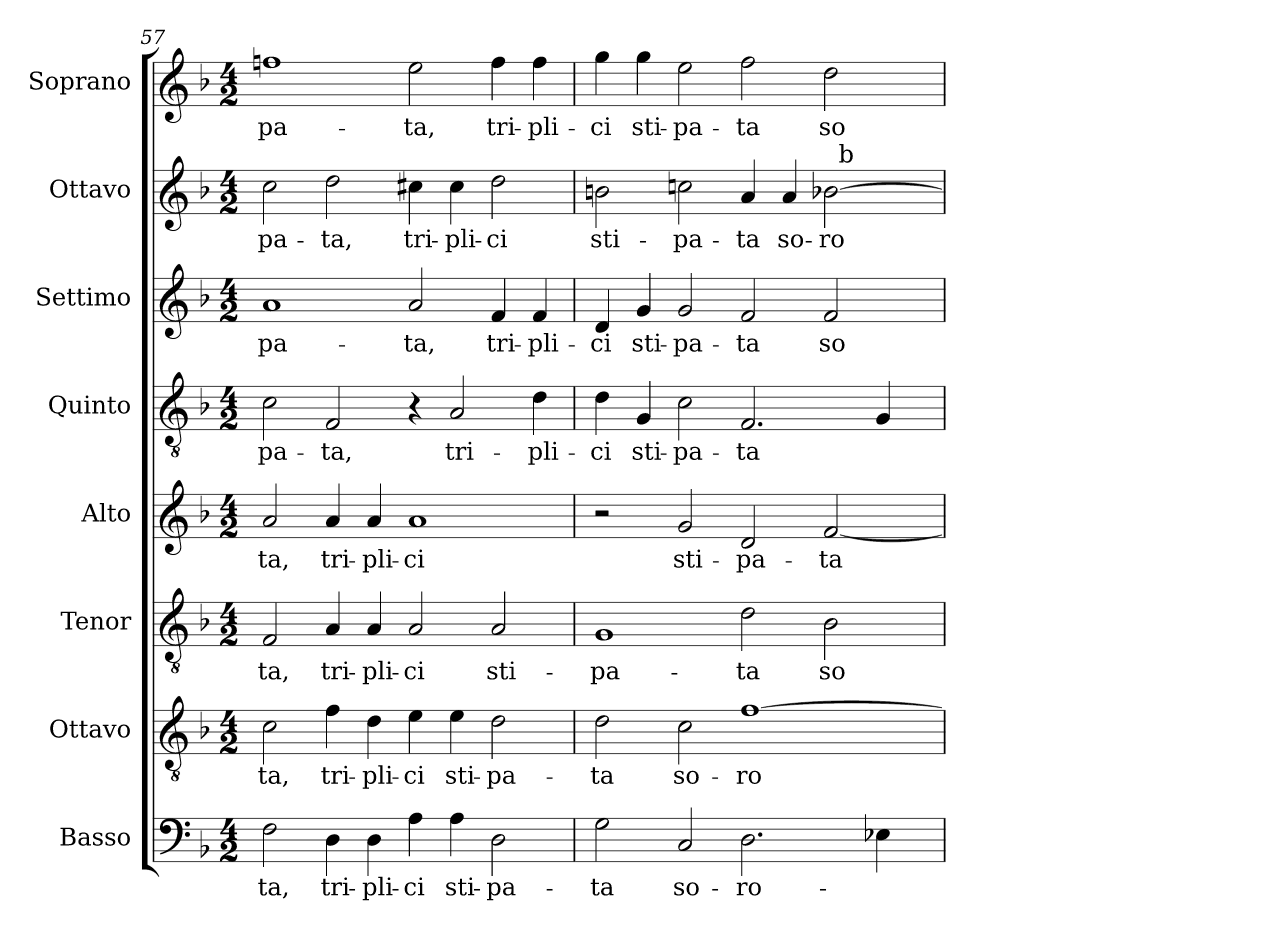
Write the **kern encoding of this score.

**kern	**text	**kern	**text	**kern	**text	**kern	**text	**kern	**text	**kern	**text	**kern	**text	**kern	**text
*part8	*part8	*part7	*part7	*part6	*part6	*part5	*part5	*part4	*part4	*part3	*part3	*part2	*part2	*part1	*part1
*staff8	*staff8	*staff7	*staff7	*staff6	*staff6	*staff5	*staff5	*staff4	*staff4	*staff3	*staff3	*staff2	*staff2	*staff1	*staff1
*I"Basso	*	*I"Ottavo	*	*I"Tenor	*	*I"Alto	*	*I"Quinto	*	*I"Settimo	*	*I"Ottavo	*	*I"Soprano	*
*I'B.	*	*I'Ot.	*	*I'T.	*	*I'A.	*	*I'Q.	*	*I'St.	*	*	*	*I'S.	*
*clefF4	*	*clefGv2	*	*clefGv2	*	*clefG2	*	*clefGv2	*	*clefG2	*	*clefG2	*	*clefG2	*
*	*	*ITrd7c12	*	*ITrd7c12	*	*	*	*ITrd7c12	*	*	*	*	*	*	*
*k[b-]	*	*k[b-]	*	*k[b-]	*	*k[b-]	*	*k[b-]	*	*k[b-]	*	*k[b-]	*	*k[b-]	*
*F:	*	*F:	*	*F:	*	*F:	*	*F:	*	*F:	*	*F:	*	*F:	*
*M4/2	*	*M4/2	*	*M4/2	*	*M4/2	*	*M4/2	*	*M4/2	*	*M4/2	*	*M4/2	*
=57	=57	=57	=57	=57	=57	=57	=57	=57	=57	=57	=57	=57	=57	=57	=57
!	!LO:LY:b:color=#000000	!	!	!	!	!	!	!	!	!	!	!	!	!	!
!	!	!	!LO:LY:b:color=#000000	!	!	!	!	!	!	!	!	!	!	!	!
!	!	!	!	!	!LO:LY:b:color=#000000	!	!	!	!	!	!	!	!	!	!
!	!	!	!	!	!	!	!LO:LY:b:color=#000000	!	!	!	!	!	!	!	!
!	!	!	!	!	!	!	!	!	!LO:LY:b:color=#000000	!	!	!	!	!	!
!	!	!	!	!	!	!	!	!	!	!	!LO:LY:b:color=#000000	!	!	!	!
!	!	!	!	!	!	!	!	!	!	!	!	!	!LO:LY:b:color=#000000	!	!
!	!	!	!	!	!	!	!	!	!	!	!	!	!	!	!LO:LY:b:color=#000000
2Fi\	-ta,	2Ci\	-ta,	2FFi/	-ta,	2ai/	-ta,	2Ci\	-pa-	1ai	-pa-	2cci\	-pa-	1ffni	-pa-
!	!LO:LY:b:color=#000000	!	!	!	!	!	!	!	!	!	!	!	!	!	!
!	!	!	!LO:LY:b:color=#000000	!	!	!	!	!	!	!	!	!	!	!	!
!	!	!	!	!	!LO:LY:b:color=#000000	!	!	!	!	!	!	!	!	!	!
!	!	!	!	!	!	!	!LO:LY:b:color=#000000	!	!	!	!	!	!	!	!
!	!	!	!	!	!	!	!	!	!LO:LY:b:color=#000000	!	!	!	!	!	!
!	!	!	!	!	!	!	!	!	!	!	!	!	!LO:LY:b:color=#000000	!	!
4Di\	tri-	4Fi\	tri-	4AAi/	tri-	4ai/	tri-	2FFi/	-ta,	.	.	2ddi\	-ta,	.	.
!	!LO:LY:b:color=#000000	!	!	!	!	!	!	!	!	!	!	!	!	!	!
!	!	!	!LO:LY:b:color=#000000	!	!	!	!	!	!	!	!	!	!	!	!
!	!	!	!	!	!LO:LY:b:color=#000000	!	!	!	!	!	!	!	!	!	!
!	!	!	!	!	!	!	!LO:LY:b:color=#000000	!	!	!	!	!	!	!	!
4Di\	-pli-	4Di\	-pli-	4AAi/	-pli-	4ai/	-pli-	.	.	.	.	.	.	.	.
!	!LO:LY:b:color=#000000	!	!	!	!	!	!	!	!	!	!	!	!	!	!
!	!	!	!LO:LY:b:color=#000000	!	!	!	!	!	!	!	!	!	!	!	!
!	!	!	!	!	!LO:LY:b:color=#000000	!	!	!	!	!	!	!	!	!	!
!	!	!	!	!	!	!	!LO:LY:b:color=#000000	!	!	!	!	!	!	!	!
!	!	!	!	!	!	!	!	!	!	!	!LO:LY:b:color=#000000	!	!	!	!
!	!	!	!	!	!	!	!	!	!	!	!	!	!LO:LY:b:color=#000000	!	!
!	!	!	!	!	!	!	!	!	!	!	!	!	!	!	!LO:LY:b:color=#000000
4Ai\	-ci	4Ei\	-ci	2AAi/	-ci	1ai	-ci	4r	.	2ai/	-ta,	4cc#Xi\	tri-	2eei\	-ta,
!	!LO:LY:b:color=#000000	!	!	!	!	!	!	!	!	!	!	!	!	!	!
!	!	!	!LO:LY:b:color=#000000	!	!	!	!	!	!	!	!	!	!	!	!
!	!	!	!	!	!	!	!	!	!LO:LY:b:color=#000000	!	!	!	!	!	!
!	!	!	!	!	!	!	!	!	!	!	!	!	!LO:LY:b:color=#000000	!	!
4Ai\	sti-	4Ei\	sti-	.	.	.	.	2AAi/	tri-	.	.	4cc#i\	-pli-	.	.
!	!LO:LY:b:color=#000000	!	!	!	!	!	!	!	!	!	!	!	!	!	!
!	!	!	!LO:LY:b:color=#000000	!	!	!	!	!	!	!	!	!	!	!	!
!	!	!	!	!	!LO:LY:b:color=#000000	!	!	!	!	!	!	!	!	!	!
!	!	!	!	!	!	!	!	!	!	!	!LO:LY:b:color=#000000	!	!	!	!
!	!	!	!	!	!	!	!	!	!	!	!	!	!LO:LY:b:color=#000000	!	!
!	!	!	!	!	!	!	!	!	!	!	!	!	!	!	!LO:LY:b:color=#000000
2Di\	-pa-	2Di\	-pa-	2AAi/	sti-	.	.	.	.	4fi/	tri-	2ddi\	-ci	4ffi\	tri-
!	!	!	!	!	!	!	!	!	!LO:LY:b:color=#000000	!	!	!	!	!	!
!	!	!	!	!	!	!	!	!	!	!	!LO:LY:b:color=#000000	!	!	!	!
!	!	!	!	!	!	!	!	!	!	!	!	!	!	!	!LO:LY:b:color=#000000
.	.	.	.	.	.	.	.	4Di\	-pli-	4fi/	-pli-	.	.	4ffi\	-pli-
!!LO:PB:g=z
=58	=58	=58	=58	=58	=58	=58	=58	=58	=58	=58	=58	=58	=58	=58	=58
!	!LO:LY:b:color=#000000	!	!	!	!	!	!	!	!	!	!	!	!	!	!
!	!	!	!LO:LY:b:color=#000000	!	!	!	!	!	!	!	!	!	!	!	!
!	!	!	!	!	!LO:LY:b:color=#000000	!	!	!	!	!	!	!	!	!	!
!	!	!	!	!	!	!	!	!	!LO:LY:b:color=#000000	!	!	!	!	!	!
!	!	!	!	!	!	!	!	!	!	!	!LO:LY:b:color=#000000	!	!	!	!
!	!	!	!	!	!	!	!	!	!	!	!	!	!LO:LY:b:color=#000000	!	!
!	!	!	!	!	!	!	!	!	!	!	!	!	!	!	!LO:LY:b:color=#000000
*	*	*	*	*	*	*	*	*	*	*	*	*^	*	*	*
2Gi\	-ta	2Di\	-ta	1GGi	-pa-	2r	.	4Di\	-ci	4di/	-ci	2bni\	1ryy	sti-	4ggi\	-ci
!	!	!	!	!	!	!	!	!	!LO:LY:b:color=#000000	!	!	!	!	!	!	!
!	!	!	!	!	!	!	!	!	!	!	!LO:LY:b:color=#000000	!	!	!	!	!
!	!	!	!	!	!	!	!	!	!	!	!	!	!	!	!	!LO:LY:b:color=#000000
.	.	.	.	.	.	.	.	4GGi/	sti-	4gi/	sti-	.	.	.	4ggi\	sti-
!	!LO:LY:b:color=#000000	!	!	!	!	!	!	!	!	!	!	!	!	!	!	!
!	!	!	!LO:LY:b:color=#000000	!	!	!	!	!	!	!	!	!	!	!	!	!
!	!	!	!	!	!	!	!LO:LY:b:color=#000000	!	!	!	!	!	!	!	!	!
!	!	!	!	!	!	!	!	!	!LO:LY:b:color=#000000	!	!	!	!	!	!	!
!	!	!	!	!	!	!	!	!	!	!	!LO:LY:b:color=#000000	!	!	!	!	!
!	!	!	!	!	!	!	!	!	!	!	!	!	!	!LO:LY:b:color=#000000	!	!
!	!	!	!	!	!	!	!	!	!	!	!	!	!	!	!	!LO:LY:b:color=#000000
2Ci/	so-	2Ci\	so-	.	.	2gi/	sti-	2Ci\	-pa-	2gi/	-pa-	2ccni\	.	-pa-	2eei\	-pa-
!	!LO:LY:b:color=#000000	!	!	!	!	!	!	!	!	!	!	!	!	!	!	!
!	!	!	!LO:LY:b:color=#000000	!	!	!	!	!	!	!	!	!	!	!	!	!
!	!	!	!	!	!LO:LY:b:color=#000000	!	!	!	!	!	!	!	!	!	!	!
!	!	!	!	!	!	!	!LO:LY:b:color=#000000	!	!	!	!	!	!	!	!	!
!	!	!	!	!	!	!	!	!	!LO:LY:b:color=#000000	!	!	!	!	!	!	!
!	!	!	!	!	!	!	!	!	!	!	!LO:LY:b:color=#000000	!	!	!	!	!
!	!	!	!	!	!	!	!	!	!	!	!	!	!	!LO:LY:b:color=#000000	!	!
!	!	!	!	!	!	!	!	!	!	!	!	!	!	!	!	!LO:LY:b:color=#000000
2.Di\	-ro-	[1Fi	-ro-	2Di\	-ta	2di/	-pa-	2.FFi/	-ta	2fi/	-ta	4ai/	2ryy	-ta	2ffi\	-ta
!	!	!	!	!	!	!	!	!	!	!	!	!	!	!LO:LY:b:color=#000000	!	!
.	.	.	.	.	.	.	.	.	.	.	.	4ai/	.	so-	.	.
!	!	!	!	!	!LO:LY:b:color=#000000	!	!	!	!	!	!	!	!	!	!	!
!	!	!	!	!	!	!	!LO:LY:b:color=#000000	!	!	!	!	!	!	!	!	!
!	!	!	!	!	!	!	!	!	!	!	!LO:LY:b:color=#000000	!	!	!	!	!
!	!	!	!	!	!	!	!	!	!	!	!	!	!	!LO:LY:b:color=#000000	!	!
!	!	!	!	!	!	!	!	!	!	!	!	!	!	!	!	!LO:LY:b:color=#000000
.	.	.	.	2BB-i\	so-	[2fi/	-ta	.	.	2fi/	so-	[2b-i\	32ryy	-ro-	2ddi\	so-
.	.	.	.	.	.	.	.	.	.	.	.	.	256ryy	.	.	.
!	!	!	!	!	!	!	!	!	!	!	!	!	!LO:TX:a:t=b	!	!	!
.	.	.	.	.	.	.	.	.	.	.	.	.	4ryy	.	.	.
4E-Xi\	.	.	.	.	.	.	.	4GGi/	.	.	.	.	.	.	.	.
.	.	.	.	.	.	.	.	.	.	.	.	.	8ryy	.	.	.
.	.	.	.	.	.	.	.	.	.	.	.	.	16ryy	.	.	.
.	.	.	.	.	.	.	.	.	.	.	.	.	64..ryy	.	.	.
*	*	*	*	*	*	*	*	*	*	*	*	*v	*v	*	*	*
=	=	=	=	=	=	=	=	=	=	=	=	=	=	=	=
*-	*-	*-	*-	*-	*-	*-	*-	*-	*-	*-	*-	*-	*-	*-	*-
